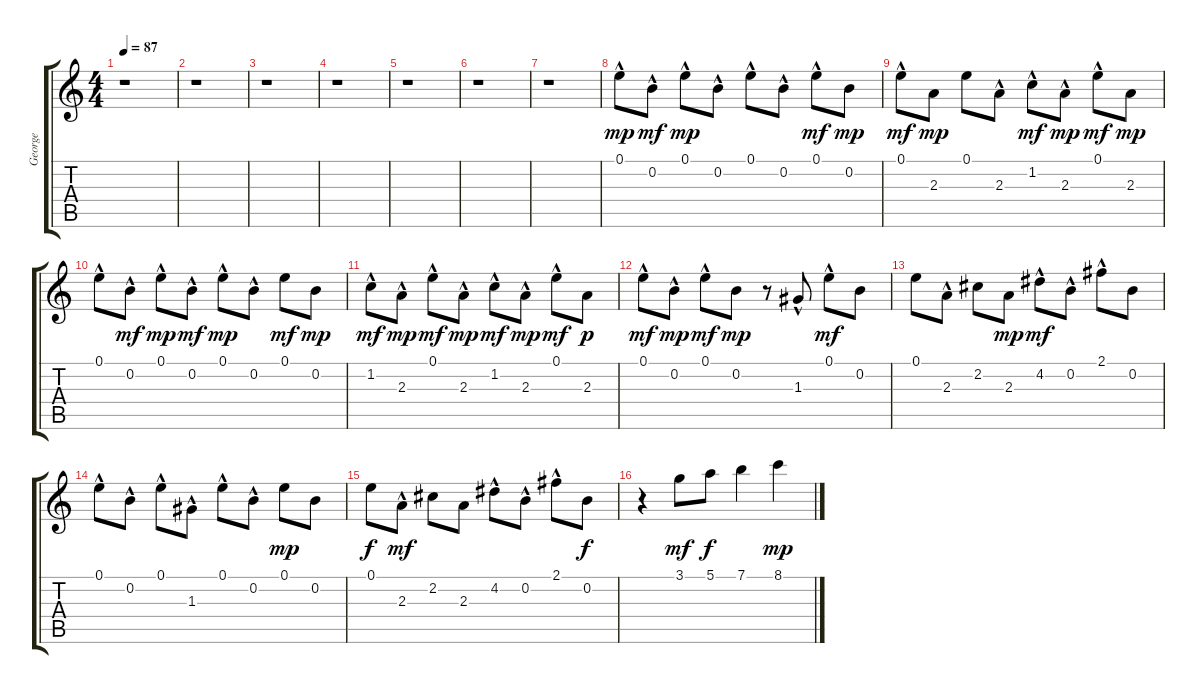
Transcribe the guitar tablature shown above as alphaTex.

\track ("George" "George") {instrument overdrivenguitar}
\staff {score tabs}
\tuning (E4 B3 G3 D3 A2 E2) {hide}
\ts (4 4)
\tempo 87
\clef g2
\ks c
r.1{dy f} |
r.1 |
r.1 |
r.1 |
r.1 |
r.1 |
r.1 |
0.1{hac}.8{dy mp} 0.2{hac}.8{dy mf} 0.1{hac}.8{dy mp} 0.2{hac}.8 0.1{hac}.8 0.2{hac}.8 0.1{hac}.8{dy mf} 0.2.8{dy mp} |
0.1{hac}.8{dy mf} 2.3.8{dy mp} 0.1.8 2.3{hac}.8 1.2{hac}.8{dy mf} 2.3{hac}.8{dy mp} 0.1{hac}.8{dy mf} 2.3.8{dy mp} |
0.1{hac}.8 0.2{hac}.8{dy mf} 0.1{hac}.8{dy mp} 0.2{hac}.8{dy mf} 0.1{hac}.8{dy mp} 0.2{hac}.8 0.1.8{dy mf} 0.2.8{dy mp} |
1.2{hac}.8{dy mf} 2.3{hac}.8{dy mp} 0.1{hac}.8{dy mf} 2.3{hac}.8{dy mp} 1.2{hac}.8{dy mf} 2.3{hac}.8{dy mp} 0.1{hac}.8{dy mf} 2.3.8{dy p} |
0.1{hac}.8{dy mf} 0.2{hac}.8{dy mp} 0.1{hac}.8{dy mf} 0.2.8{dy mp} r.8 1.3{hac}.8 0.1{hac}.8{dy mf} 0.2.8 |
0.1.8 2.3{hac}.8 2.2.8 2.3.8{dy mp} 4.2{hac}.8{dy mf} 0.2{hac}.8 2.1{hac}.8 0.2.8 |
0.1{hac}.8 0.2{hac}.8 0.1{hac}.8 1.3{hac}.8 0.1{hac}.8 0.2{hac}.8 0.1.8{dy mp} 0.2.8 |
0.1.8{dy f} 2.3{hac}.8{dy mf} 2.2.8 2.3.8 4.2{hac}.8 0.2{hac}.8 2.1{hac}.8 0.2.8{dy f} |
r.4{volume 7} 3.1.8{dy mf} 5.1.8{dy f} 7.1.4 8.1.4{dy mp}
